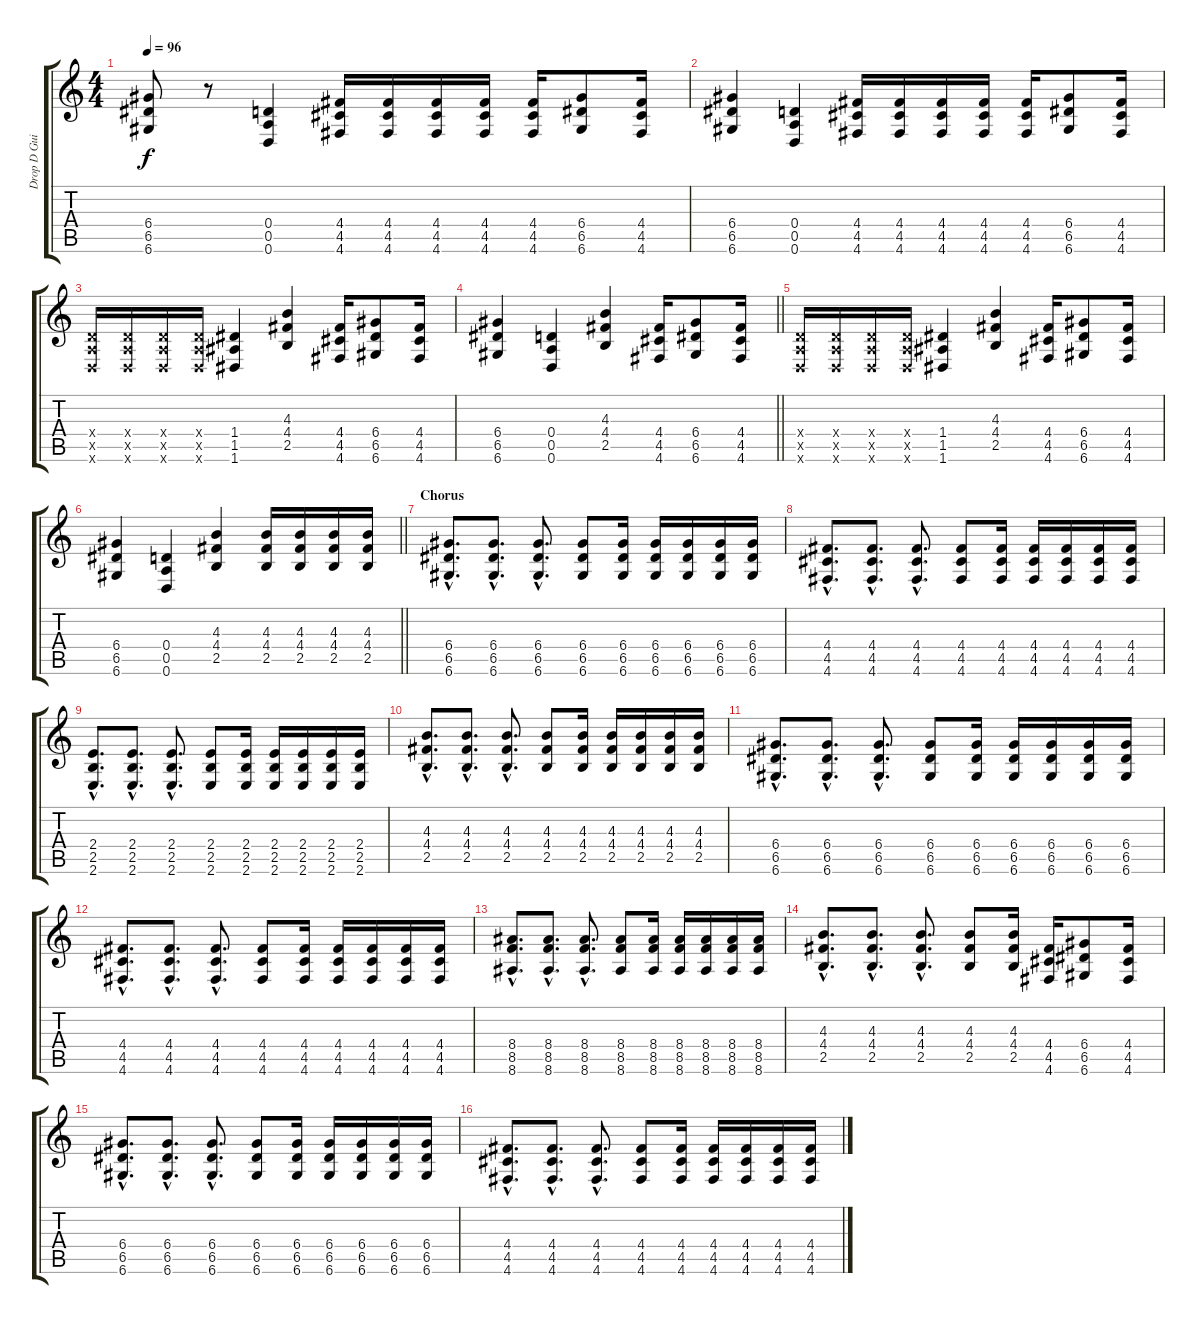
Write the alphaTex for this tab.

\track ("Drop D Guitar" "Drop D Gui") {instrument distortionguitar}
\staff {score tabs}
\tuning (E4 B3 G3 D3 A2 D2) {hide}
\ts (4 4)
\tempo 96
\clef g2
\ks c
(6.4 6.5 6.6).8{dy f balance 0} r.8 (0.4 0.5 0.6).4{balance 8} (4.4 4.5 4.6).16 (4.4 4.5 4.6).16 (4.4 4.5 4.6).16 (4.4 4.5 4.6).16 (4.4 4.5 4.6).16 (6.4 6.5 6.6).8 (4.4 4.5 4.6).16 |
(6.4 6.5 6.6).4 (0.4 0.5 0.6).4 (4.4 4.5 4.6).16 (4.4 4.5 4.6).16 (4.4 4.5 4.6).16 (4.4 4.5 4.6).16 (4.4 4.5 4.6).16 (6.4 6.5 6.6).8 (4.4 4.5 4.6).16 |
(0.4{x} 0.5{x} 0.6{x}).16 (0.4{x} 0.5{x} 0.6{x}).16 (0.4{x} 0.5{x} 0.6{x}).16 (0.4{x} 0.5{x} 0.6{x}).16 (1.4 1.5 1.6).4 (4.3 4.4 2.5).4 (4.4 4.5 4.6).16 (6.4 6.5 6.6).8 (4.4 4.5 4.6).16 |
\barLineRight lightlight
(6.4 6.5 6.6).4 (0.4 0.5 0.6).4 (4.3 4.4 2.5).4 (4.4 4.5 4.6).16 (6.4 6.5 6.6).8 (4.4 4.5 4.6).16 |
(0.4{x} 0.5{x} 0.6{x}).16 (0.4{x} 0.5{x} 0.6{x}).16 (0.4{x} 0.5{x} 0.6{x}).16 (0.4{x} 0.5{x} 0.6{x}).16 (1.4 1.5 1.6).4 (4.3 4.4 2.5).4 (4.4 4.5 4.6).16 (6.4 6.5 6.6).8 (4.4 4.5 4.6).16 |
\barLineRight lightlight
(6.4 6.5 6.6).4 (0.4 0.5 0.6).4 (4.3 4.4 2.5).4 (4.3 4.4 2.5).16 (4.3 4.4 2.5).16 (4.3 4.4 2.5).16 (4.3 4.4 2.5).16 |
\section ("" "Chorus")
(6.4{hac} 6.5{hac} 6.6{hac}).8{d} (6.4{hac} 6.5{hac} 6.6{hac}).8{d} (6.4{hac} 6.5{hac} 6.6{hac}).8{d} (6.4 6.5 6.6).8 (6.4 6.5 6.6).16 (6.4 6.5 6.6).16 (6.4 6.5 6.6).16 (6.4 6.5 6.6).16 (6.4 6.5 6.6).16 |
(4.4{hac} 4.5{hac} 4.6{hac}).8{d} (4.4{hac} 4.5{hac} 4.6{hac}).8{d} (4.4{hac} 4.5{hac} 4.6{hac}).8{d} (4.4 4.5 4.6).8 (4.4 4.5 4.6).16 (4.4 4.5 4.6).16 (4.4 4.5 4.6).16 (4.4 4.5 4.6).16 (4.4 4.5 4.6).16 |
(2.4{hac} 2.5{hac} 2.6{hac}).8{d} (2.4{hac} 2.5{hac} 2.6{hac}).8{d} (2.4{hac} 2.5{hac} 2.6{hac}).8{d} (2.4 2.5 2.6).8 (2.4 2.5 2.6).16 (2.4 2.5 2.6).16 (2.4 2.5 2.6).16 (2.4 2.5 2.6).16 (2.4 2.5 2.6).16 |
(4.3{hac} 4.4{hac} 2.5{hac}).8{d} (4.3{hac} 4.4{hac} 2.5{hac}).8{d} (4.3{hac} 4.4{hac} 2.5{hac}).8{d} (4.3 4.4 2.5).8 (4.3 4.4 2.5).16 (4.3 4.4 2.5).16 (4.3 4.4 2.5).16 (4.3 4.4 2.5).16 (4.3 4.4 2.5).16 |
(6.4{hac} 6.5{hac} 6.6{hac}).8{d} (6.4{hac} 6.5{hac} 6.6{hac}).8{d} (6.4{hac} 6.5{hac} 6.6{hac}).8{d} (6.4 6.5 6.6).8 (6.4 6.5 6.6).16 (6.4 6.5 6.6).16 (6.4 6.5 6.6).16 (6.4 6.5 6.6).16 (6.4 6.5 6.6).16 |
(4.4{hac} 4.5{hac} 4.6{hac}).8{d} (4.4{hac} 4.5{hac} 4.6{hac}).8{d} (4.4{hac} 4.5{hac} 4.6{hac}).8{d} (4.4 4.5 4.6).8 (4.4 4.5 4.6).16 (4.4 4.5 4.6).16 (4.4 4.5 4.6).16 (4.4 4.5 4.6).16 (4.4 4.5 4.6).16 |
(8.4{hac} 8.5{hac} 8.6{hac}).8{d} (8.4{hac} 8.5{hac} 8.6{hac}).8{d} (8.4{hac} 8.5{hac} 8.6{hac}).8{d} (8.4 8.5 8.6).8 (8.4 8.5 8.6).16 (8.4 8.5 8.6).16 (8.4 8.5 8.6).16 (8.4 8.5 8.6).16 (8.4 8.5 8.6).16 |
(4.3{hac} 4.4{hac} 2.5{hac}).8{d} (4.3{hac} 4.4{hac} 2.5{hac}).8{d} (4.3{hac} 4.4{hac} 2.5{hac}).8{d} (4.3 4.4 2.5).8 (4.3 4.4 2.5).16 (4.4 4.5 4.6).16 (6.4 6.5 6.6).8 (4.4 4.5 4.6).16 |
(6.4{hac} 6.5{hac} 6.6{hac}).8{d} (6.4{hac} 6.5{hac} 6.6{hac}).8{d} (6.4{hac} 6.5{hac} 6.6{hac}).8{d} (6.4 6.5 6.6).8 (6.4 6.5 6.6).16 (6.4 6.5 6.6).16 (6.4 6.5 6.6).16 (6.4 6.5 6.6).16 (6.4 6.5 6.6).16 |
(4.4{hac} 4.5{hac} 4.6{hac}).8{d} (4.4{hac} 4.5{hac} 4.6{hac}).8{d} (4.4{hac} 4.5{hac} 4.6{hac}).8{d} (4.4 4.5 4.6).8 (4.4 4.5 4.6).16 (4.4 4.5 4.6).16 (4.4 4.5 4.6).16 (4.4 4.5 4.6).16 (4.4 4.5 4.6).16
